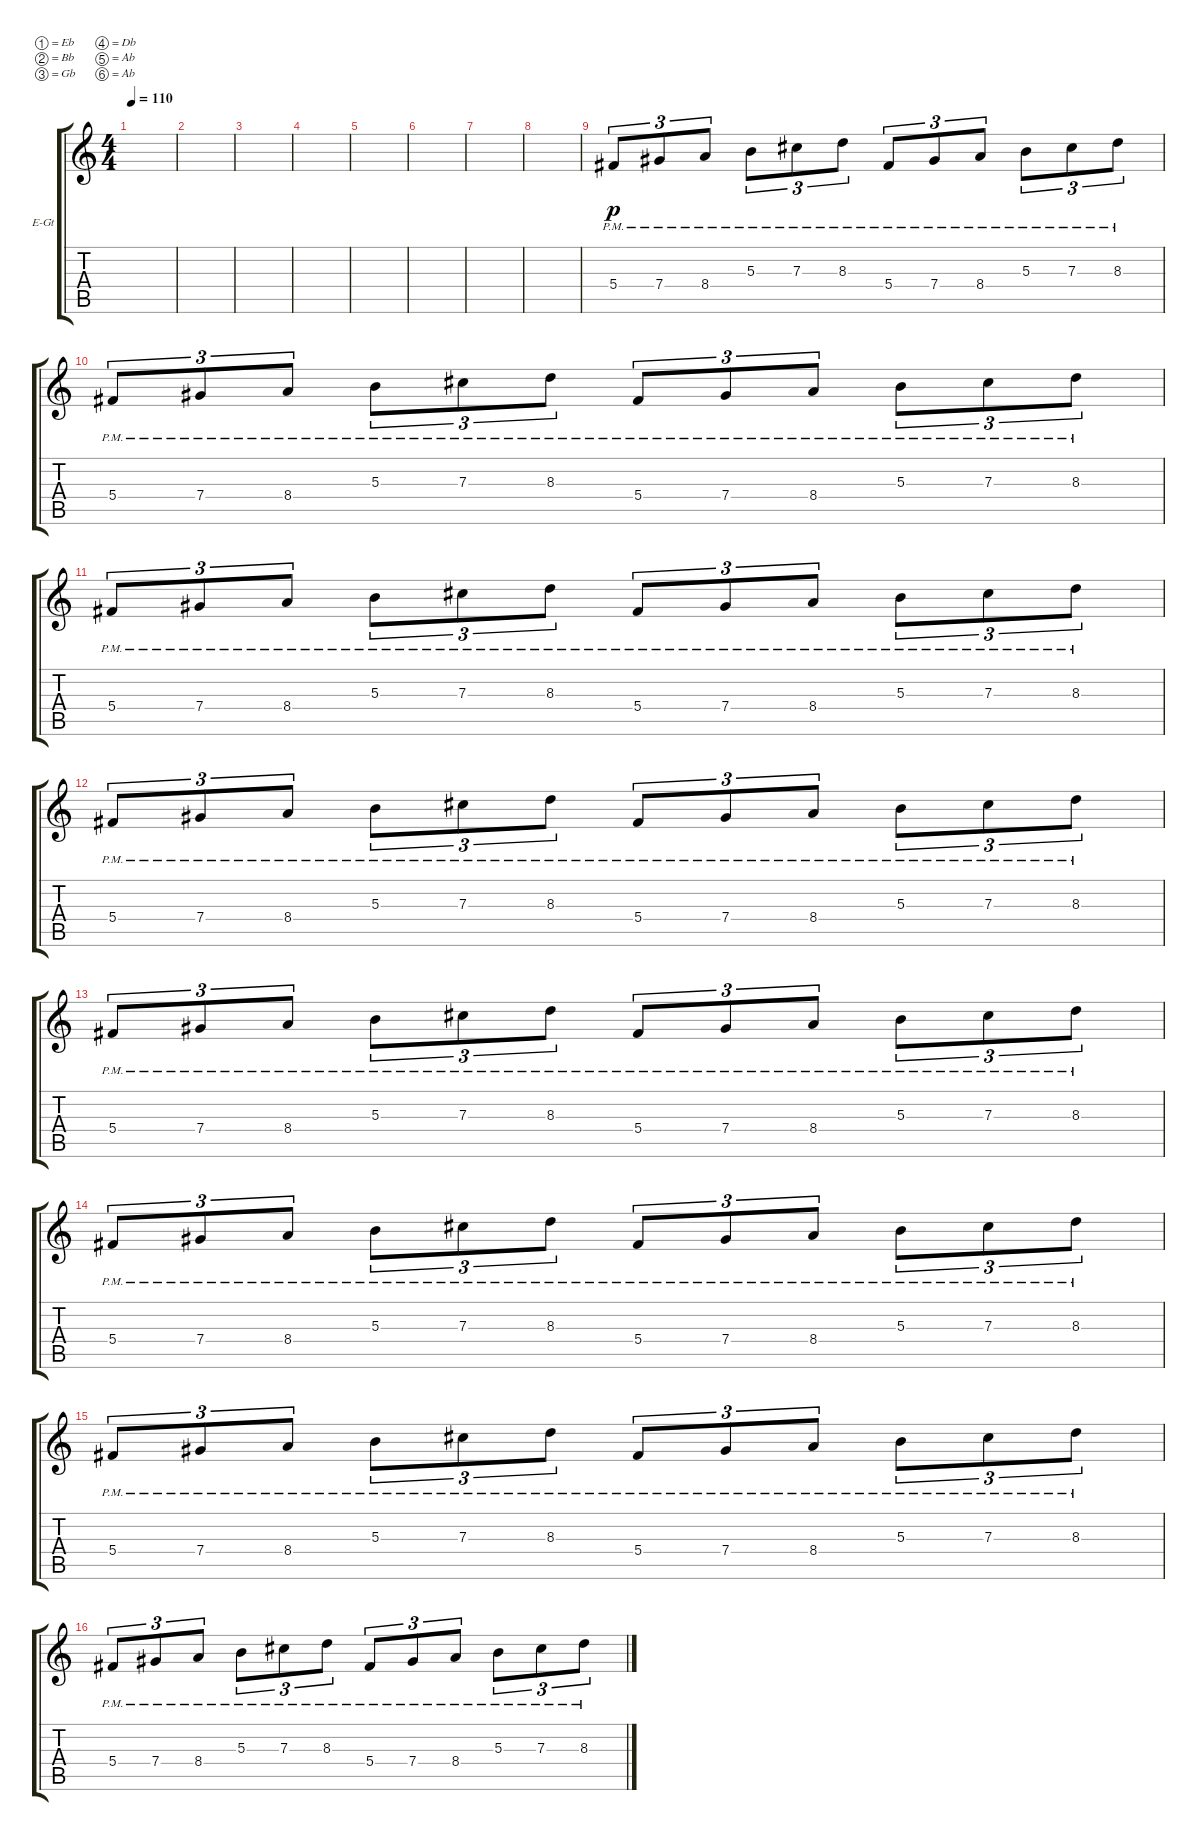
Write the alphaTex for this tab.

\defaultSystemsLayout 4
\bracketExtendMode groupsimilarinstruments
\firstSystemTrackNameOrientation horizontal
\otherSystemsTrackNameOrientation horizontal
\track ("Electric Guitar" "E-Gt") {instrument distortionguitar}
\staff {score tabs}
\tuning (Eb4 Bb3 Gb3 Db3 Ab2 Ab1)
\ts (4 4)
\tempo 110
\clef g2
\ks c
|
|
|
|
|
|
|
|
5.4{pm}.8{tu (3 2) dy p} 7.4{pm}.8{tu (3 2)} 8.4{pm}.8{tu (3 2)} 5.3{pm}.8{tu (3 2)} 7.3{pm}.8{tu (3 2)} 8.3{pm}.8{tu (3 2)} 5.4{pm}.8{tu (3 2)} 7.4{pm}.8{tu (3 2)} 8.4{pm}.8{tu (3 2)} 5.3{pm}.8{tu (3 2)} 7.3{pm}.8{tu (3 2)} 8.3{pm}.8{tu (3 2)} |
5.4{pm}.8{tu (3 2)} 7.4{pm}.8{tu (3 2)} 8.4{pm}.8{tu (3 2)} 5.3{pm}.8{tu (3 2)} 7.3{pm}.8{tu (3 2)} 8.3{pm}.8{tu (3 2)} 5.4{pm}.8{tu (3 2)} 7.4{pm}.8{tu (3 2)} 8.4{pm}.8{tu (3 2)} 5.3{pm}.8{tu (3 2)} 7.3{pm}.8{tu (3 2)} 8.3{pm}.8{tu (3 2)} |
5.4{pm}.8{tu (3 2)} 7.4{pm}.8{tu (3 2)} 8.4{pm}.8{tu (3 2)} 5.3{pm}.8{tu (3 2)} 7.3{pm}.8{tu (3 2)} 8.3{pm}.8{tu (3 2)} 5.4{pm}.8{tu (3 2)} 7.4{pm}.8{tu (3 2)} 8.4{pm}.8{tu (3 2)} 5.3{pm}.8{tu (3 2)} 7.3{pm}.8{tu (3 2)} 8.3{pm}.8{tu (3 2)} |
5.4{pm}.8{tu (3 2)} 7.4{pm}.8{tu (3 2)} 8.4{pm}.8{tu (3 2)} 5.3{pm}.8{tu (3 2)} 7.3{pm}.8{tu (3 2)} 8.3{pm}.8{tu (3 2)} 5.4{pm}.8{tu (3 2)} 7.4{pm}.8{tu (3 2)} 8.4{pm}.8{tu (3 2)} 5.3{pm}.8{tu (3 2)} 7.3{pm}.8{tu (3 2)} 8.3{pm}.8{tu (3 2)} |
5.4{pm}.8{tu (3 2)} 7.4{pm}.8{tu (3 2)} 8.4{pm}.8{tu (3 2)} 5.3{pm}.8{tu (3 2)} 7.3{pm}.8{tu (3 2)} 8.3{pm}.8{tu (3 2)} 5.4{pm}.8{tu (3 2)} 7.4{pm}.8{tu (3 2)} 8.4{pm}.8{tu (3 2)} 5.3{pm}.8{tu (3 2)} 7.3{pm}.8{tu (3 2)} 8.3{pm}.8{tu (3 2)} |
5.4{pm}.8{tu (3 2)} 7.4{pm}.8{tu (3 2)} 8.4{pm}.8{tu (3 2)} 5.3{pm}.8{tu (3 2)} 7.3{pm}.8{tu (3 2)} 8.3{pm}.8{tu (3 2)} 5.4{pm}.8{tu (3 2)} 7.4{pm}.8{tu (3 2)} 8.4{pm}.8{tu (3 2)} 5.3{pm}.8{tu (3 2)} 7.3{pm}.8{tu (3 2)} 8.3{pm}.8{tu (3 2)} |
5.4{pm}.8{tu (3 2)} 7.4{pm}.8{tu (3 2)} 8.4{pm}.8{tu (3 2)} 5.3{pm}.8{tu (3 2)} 7.3{pm}.8{tu (3 2)} 8.3{pm}.8{tu (3 2)} 5.4{pm}.8{tu (3 2)} 7.4{pm}.8{tu (3 2)} 8.4{pm}.8{tu (3 2)} 5.3{pm}.8{tu (3 2)} 7.3{pm}.8{tu (3 2)} 8.3{pm}.8{tu (3 2)} |
5.4{pm}.8{tu (3 2)} 7.4{pm}.8{tu (3 2)} 8.4{pm}.8{tu (3 2)} 5.3{pm}.8{tu (3 2)} 7.3{pm}.8{tu (3 2)} 8.3{pm}.8{tu (3 2)} 5.4{pm}.8{tu (3 2)} 7.4{pm}.8{tu (3 2)} 8.4{pm}.8{tu (3 2)} 5.3{pm}.8{tu (3 2)} 7.3{pm}.8{tu (3 2)} 8.3{pm}.8{tu (3 2)}
